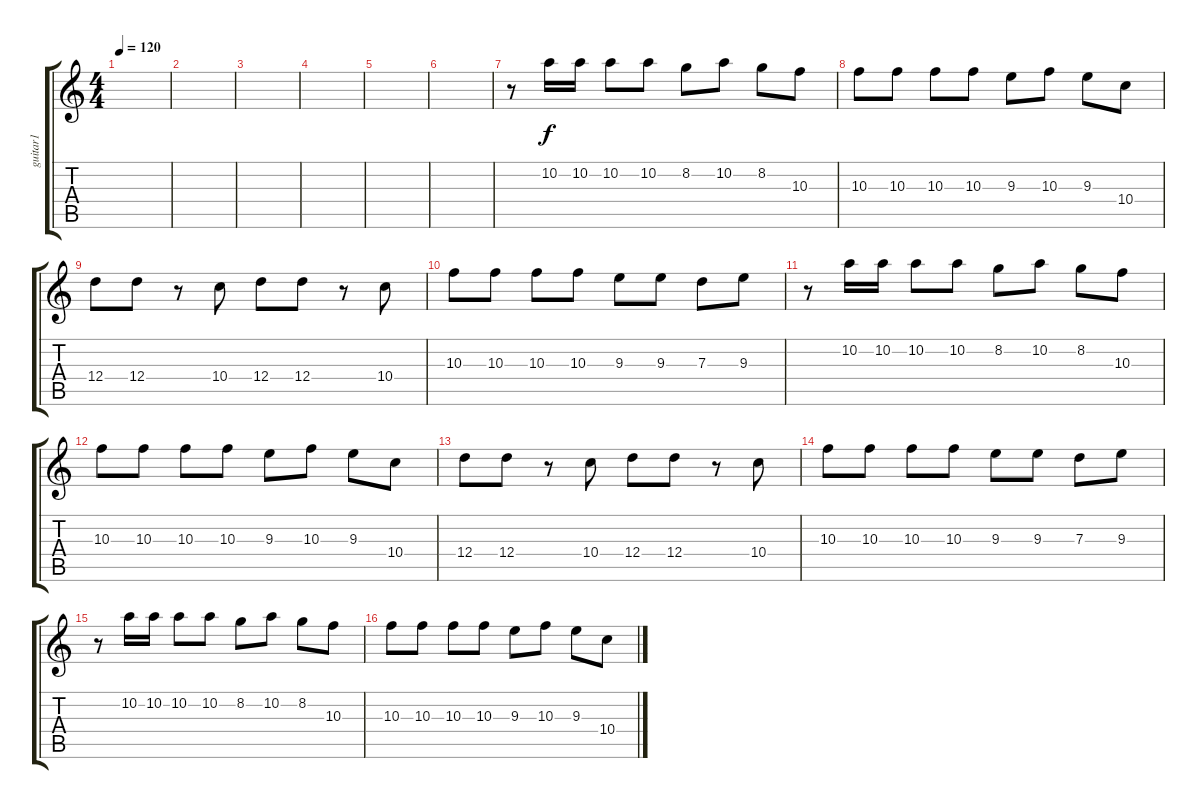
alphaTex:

\track ("guitar1" "guitar1") {instrument electricguitarjazz}
\staff {score tabs}
\tuning (E4 B3 G3 D3 A2 E2) {hide}
\ts (4 4)
\tempo 120
\clef g2
\ks c
|
|
|
|
|
|
r.8 10.2.16 10.2.16 10.2.8 10.2.8 8.2.8 10.2.8 8.2.8 10.3.8 |
10.3.8 10.3.8 10.3.8 10.3.8 9.3.8 10.3.8 9.3.8 10.4.8 |
12.4.8 12.4.8 r.8 10.4.8 12.4.8 12.4.8 r.8 10.4.8 |
10.3.8 10.3.8 10.3.8 10.3.8 9.3.8 9.3.8 7.3.8 9.3.8 |
r.8 10.2.16 10.2.16 10.2.8 10.2.8 8.2.8 10.2.8 8.2.8 10.3.8 |
10.3.8 10.3.8 10.3.8 10.3.8 9.3.8 10.3.8 9.3.8 10.4.8 |
12.4.8 12.4.8 r.8 10.4.8 12.4.8 12.4.8 r.8 10.4.8 |
10.3.8 10.3.8 10.3.8 10.3.8 9.3.8 9.3.8 7.3.8 9.3.8 |
r.8 10.2.16 10.2.16 10.2.8 10.2.8 8.2.8 10.2.8 8.2.8 10.3.8 |
10.3.8 10.3.8 10.3.8 10.3.8 9.3.8 10.3.8 9.3.8 10.4.8
